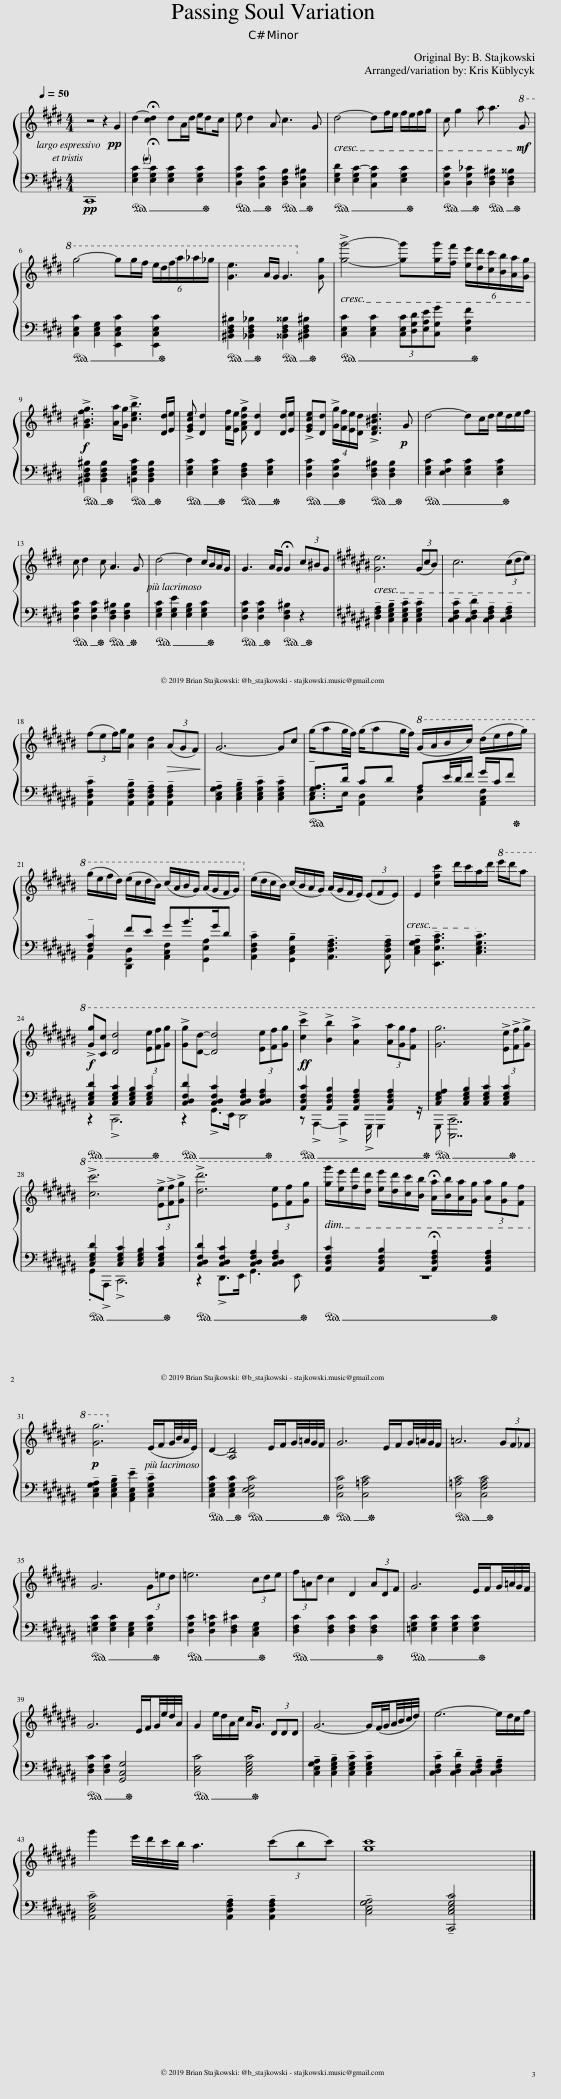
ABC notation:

X:1
%%score { 1 | ( 2 3 ) }
L:1/8
M:4/4
I:linebreak $
K:E
V:1 treble
V:2 bass
V:3 bass
V:1
 z4 z2!pp![Q:1/4=50] G2 | d2- !fermata![cd]2 dA/d/ e/dc/ | e d2 A c3 G | d4- df/e/ f/e/f/g/ | c g2 a a3!mf!!8va(! g |$ %5
 g'4- g'g'/f'/ (6:4:6e'/d'/f'/a'/_a'/_g'/ | [ge']3 a/g/ g3!8va)! [Gg] | !>![gg']4- [gg'][gg']/[ff']/ (6:4:6[ee']/[dd']/[cc']/[Bb]/[Aa]/[Gg]/ |$!f! !>![G^Bfg]3 [Aa]/[Gg]/ !>![ceb]3 [Dd]/[Ee]/ | !>![EGce] [Dd]2 [Ff]/[Ee]/ !>![FAdg] [Dd]2 [Dd]/[Ee]/ | %10
 !>![EGce][Dd] !>![Gg]/[Ff]/[Ee]/[Dd]/ !>![DF^Bd]3!p! G | d4- dc/d/ e/d/e/f/ |$ c d2 c A3 G | d4- d2 c/B/A/G/ | G3 A/G/ !fermata!G2 (3c^BG | %15
[K:C#] [Ge]6 (3(GcB) | c6 (3(cde) |$ (3:2:4(fef/)g/ [Ae]2 [Ad]2!>(! (3(AGF)!>)! | G6- Gc | (g/ag/4f/4) (g/ag/4f/4)!8va(! (g/a/b/c'/) (d'/e'/f'/g'/) |$ %20
 (g'/e'/f'/d'/) (e'/c'/d'/b/) (c'/a/b/g/) (a/g/f/g/)!8va)! | (e/d/c/B/) (c/B/A/G/) (A/G/F/E/) (3(EFE) | E2 [cfc']2 d'/c'/a/d'/!8va(! e''/d''/a' |$!f! !>![gg'][cc'] [dd']4 (3[ee'][ff'][gg'] | !>![gg'][dd']- [dd']4 (3[ee'][ff'][gg'] | %25
!ff! !>![c'c'']2 !>![bb']2 !>![aa']2 (3[aa'][gg'][ff'] | [gg']6 (3!>![ee']!>![ff']!>![gg'] |$ !>![c'c'']6 (3!>![ee']!>![ff']!>![gg'] | !>![d'd'']6 (3[ee'][ff'][gg'] | [g'g'']/[e'e'']/[f'f'']/[d'd'']/ [e'e'']/[d'd'']/[c'c'']/[bb']/ !fermata![aa']/[bb']/[aa']/[gg']/ (3[aa'][gg'][ff'] |$ %30
!p! [gg']6!8va)! (E/F/G/4B/4A/4E/4) | D2- [A,D]4 E/F/G/4=A/4G/4F/4 | G6 E/F/G/4=A/4G/4F/4 | =A6 (3GF_F |$ G6 (3G=ed | %35
 =e6 (3cde | (3f=Ad c2 D2 (3ADF | G6 E/F/G/4=A/4G/4F/4 |$ G6 E/F/G/4e/4d/4A/4 | G2 e/d/A/c/ A<G (3DDD | %40
 G6- G/(F/4G/4A/4B/4c/4d/4) | e6- e/e/c/f/ |$ g'2 e'/4d'/4c'/4b/4 a3 (3(c'bc') | [gc']8 |] %44
V:2
!pp! C,,8 |!ped! [E,G,C]2{!fermata!G} !fermata![E,G,C]2 [E,G,C]2 [E,G,C]2!ped-up! |!ped! [D,G,C]2 [C,F,C]2!ped-up!!ped! [D,F,B,]2 [C,F,^B,]2!ped-up! |!ped! [E,G,D]2 [E,G,C-]2 [C,G,C]2 [E,G,C]2!ped-up! |!ped! [D,G,C]2 [D,G,_C]2!ped-up!!ped! [D,F,^B,]2 [D,F,^^B,]2!ped-up! |$ %5
!ped! [C,E,C]2 [C,E,G,]2 [E,,C,E,C]2 [E,,C,E,C]2!ped-up! |!ped! [^B,,D,F,^B,]2 [_B,,D,F,_B,]2!ped-up!!ped! [^^B,,D,F,^^B,]2 [^B,,D,F,^B,]2!ped-up! |!ped! [C,E,C]2 [C,E,C]2 (3:1:3[C,E,C][D,G,D][E,A,E][C,G,G] [E,A,F]2!ped-up! |$!ped! [^B,,D,F,^B,]2 [B,,D,F,B,]2!ped-up!!ped! [=B,,E,G,C]2 [B,,D,F,B,]2!ped-up! |!ped! [E,G,C]2 [E,G,C]2!ped-up!!ped! [D,F,A,]2 [E,G,C]2!ped-up! | %10
!ped! [D,G,C]2 [D,G,C]2!ped-up!!ped! [D,F,^B,]2 [D,F,B,]2!ped-up! |!ped! [E,G,C]2 [E,F,C]2 [E,G,C]2 [E,G,C]2!ped-up! |$!ped! [D,G,C]2 [D,G,C]2!ped-up!!ped! [D,F,^B,]2 [D,F,B,]2!ped-up! |!ped! [E,G,C]2 [E,G,E]2 [E,G,B,]2 [E,G,C]2!ped-up! |!ped! [D,G,C]2 [D,G,C]2!ped-up!!ped! [D,F,^B,]2 z2!ped-up! | %15
[K:C#] !tenuto![D,F,A,]2 !tenuto![C,E,G,B,]2 !tenuto![C,E,G,C]2 !tenuto![C,E,G,C]2 | !tenuto![C,D,F,C]2 !tenuto![C,D,F,D]2 !tenuto![C,D,F,A,]2 !tenuto![C,D,F,A,]2 |$ !tenuto![A,,D,F,C]2 !tenuto![A,,D,F,B,]2 !tenuto![A,,D,F,A,]2 !tenuto![A,,D,F,A,]2 | !tenuto![C,E,G,A,]2 !tenuto![C,E,G,B,]2 !tenuto![C,E,G,C]2 !tenuto![C,E,G,C]2 |!ped! !tenuto![E,G,A,]>D CD A,E/4D/4F/ G/C/F!ped-up! |$ %20
 !tenuto![D,F,C]2 FE GB>GD | !tenuto![A,,D,F,C]2 !tenuto![G,,C,E,B,]2 !tenuto![A,,D,F,A,]3 !tenuto![A,,D,F,A,] | !tenuto![C,E,G,A,]2 !tenuto![E,,E,A,C]3 !tenuto![C,E,G,C]3 |$!ped! [C,E,G,D]2 [C,E,G,C]2 [C,E,G,B,]2 [C,E,G,C]2!ped-up! |!ped! [C,D,F,D]2 [C,D,F,C]2 [C,D,F,A,]2 [C,D,F,A,]2!ped-up! | %25
!ped! [A,,D,F,C]2 [A,,D,F,B,]2 [A,,D,F,A,]2 [A,,D,F,A,]2!ped-up! |!ped! [C,E,G,A,]2 [C,E,G,B,]2 [C,E,G,C]2 [C,E,G,C]2!ped-up! |$!ped! [C,E,G,D]2 [C,E,G,C]2 [C,E,G,B,]2 [C,E,G,C]2!ped-up! |!ped! [C,D,F,D]2 [C,D,F,C]2 [C,D,F,A,]2 [C,D,F,A,]2!ped-up! |!ped! [A,,D,F,C]2 [A,,D,F,B,]2 !fermata![A,,D,F,A,]2 [A,,D,F,A,]2!ped-up! |$ %30
 !tenuto![C,E,G,A,]2 !tenuto![C,E,G,B,]2 !tenuto![A,,C,E,E]2 !tenuto![C,E,G,C]2 |!ped! [C,E,G,C]2 [C,E,G,C]2!ped-up!!ped! [C,E,F,C]4!ped-up! |!ped! [C,F,C]4 [C,=A,C]4!ped-up! |!ped! [C,=A,C]4 [C,F,A,C]4!ped-up! |$!ped! [=E,G,C]2 [E,G,C]2 [C,E,G,]2 [E,G,C]2!ped-up! | %35
!ped! [D,G,C]2 [D,G,=C]2 [D,F,^C]2 [C,E,G,]2!ped-up! |!ped! [D,F,C]2 [D,F,C]2 [D,F,C]2 [D,F,C]2!ped-up! |!ped! [=E,G,C]2 [E,G,C]2 [E,G,C]2 [E,G,C]2!ped-up! |$!ped! [D,F,C]2 [D,F,C]2 [G,,C,G,]4!ped-up! |!ped! [C,E,C]4 [C,E,G,C]4!ped-up! | %40
 !tenuto![C,E,G,A,]2 !tenuto![C,E,G,B,]2 !tenuto![C,E,G,C]2 !tenuto![C,E,G,C]2 | !tenuto![C,D,F,C]2 !tenuto![C,D,F,D]2 !tenuto![C,D,F,A,]2 !tenuto![C,D,F,A,]2 |$ !tenuto![A,,D,F,C]4 !tenuto![A,,D,F,A,]2 !tenuto![A,,D,F,A,]2 | !tenuto![C,E,G,A,]4 !tenuto![C,,C,E,G,C]4 |] %44
V:3
 x8 | x8 | x8 | x8 | x8 |$ %5
 x8 | x8 | x8 |$ x8 | x8 | %10
 x8 | x8 |$ x8 | x8 | x8 | %15
[K:C#] x8 | x8 |$ x8 | x8 | C,>E, [A,,D,]2 [C,F,]2 [A,,C,F,]2 |$ %20
 A,,2 [D,,G,,D,]2 [A,,C,F,]2 [G,,E,A,]2 | x8 | x8 |$ z2 !>!C,,6 | z2 !>!G,,>E,, D,,4 | %25
 z !>!A,,,2- !>!A,,,2 !>!G,,,/ G,,,2 z/ | G,,, [C,,,C,,]7 |$ .G,,!>!A,,, !>!C,,6 | z2 !>!D,,>E,, G,,3 E,, | z8 |$ %30
 x8 | x8 | x8 | x8 |$ x8 | %35
 x8 | x8 | x8 |$ x8 | x8 | %40
 x8 | x8 |$ x8 | x8 |] %44
